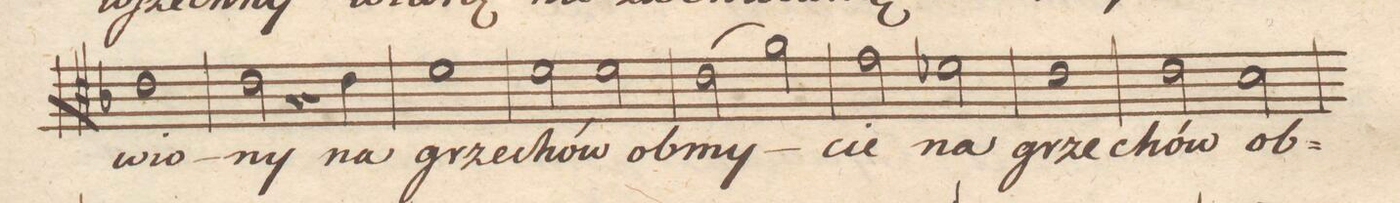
**kern	**text	**dynam
*I"Tenore	*	*
*clefC4	*	*
*k[b-]	*	*
*met(c|)	*	*
*M2/2	*	*
1c	-wio-	.
=157	=157	=157
2c\	-ny	.
4r	.	.
4c\	na	.
=158	=158	=158
1d	grze-	.
=159	=159	=159
2d\	-chów	.
2d\	ob-	.
=160	=160	=160
(2c\	-my-	.
2f\)	.	.
=161	=161	=161
2e\	-cie	.
2d-X\	na	.
=162	=162	=162
1c	grze-	.
=163	=163	=163
2c\	-chów	.
2B-\	ob-	.
=164	=164	=164
*-	*-	*-
